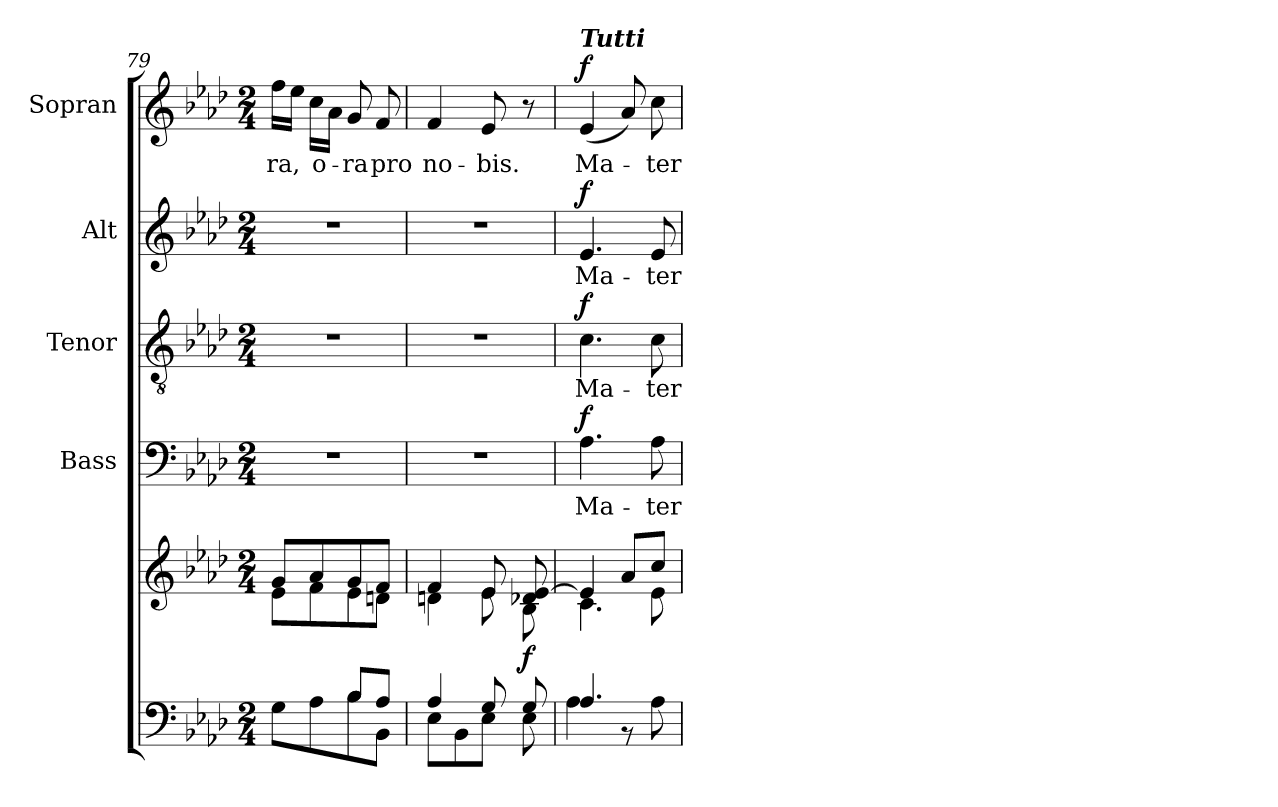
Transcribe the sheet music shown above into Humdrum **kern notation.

**kern	**kern	**dynam	**kern	**text	**dynam	**kern	**text	**dynam	**kern	**text	**dynam	**kern	**text	**dynam
*part5	*part5	*part5	*part4	*part4	*part4	*part3	*part3	*part3	*part2	*part2	*part2	*part1	*part1	*part1
*staff6	*staff5	*staff5/6	*staff4	*staff4	*staff4	*staff3	*staff3	*staff3	*staff2	*staff2	*staff2	*staff1	*staff1	*staff1
*	*	*	*I"Bass	*	*	*I"Tenor	*	*	*I"Alt	*	*	*I"Sopran	*	*
*	*	*	*I'B.	*	*	*I'T.	*	*	*I'A.	*	*	*I'S.	*	*
*clefF4	*clefG2	*	*clefF4	*	*	*clefGv2	*	*	*clefG2	*	*	*clefG2	*	*
*k[b-e-a-d-]	*k[b-e-a-d-]	*	*k[b-e-a-d-]	*	*	*k[b-e-a-d-]	*	*	*k[b-e-a-d-]	*	*	*k[b-e-a-d-]	*	*
*A-:	*A-:	*	*A-:	*	*	*A-:	*	*	*A-:	*	*	*A-:	*	*
*M2/4	*M2/4	*	*M2/4	*	*	*M2/4	*	*	*M2/4	*	*	*M2/4	*	*
=79	=79	=79	=79	=79	=79	=79	=79	=79	=79	=79	=79	=79	=79	=79
*^	*^	*	*	*	*	*	*	*	*	*	*	*	*	*
!	!	!	!	!	!	!	!	!	!	!	!	!	!	!	!LO:LY:b	!
4ryy	8G\L	8g/L	8e-\L	.	2r	.	.	2r	.	.	2r	.	.	16ff\LL	-ra,	.
.	.	.	.	.	.	.	.	.	.	.	.	.	.	16ee-\JJ	.	.
!	!	!	!	!	!	!	!	!	!	!	!	!	!	!	!LO:LY:b	!
.	8A-\	8a-/	8f\	.	.	.	.	.	.	.	.	.	.	16cc\LL	o-	.
.	.	.	.	.	.	.	.	.	.	.	.	.	.	16a-\JJ	.	.
!	!	!	!	!	!	!	!	!	!	!	!	!	!	!	!LO:LY:b	!
8B-/L	8B-\	8g/	8e-\	.	.	.	.	.	.	.	.	.	.	8g/	-ra	.
!	!	!	!	!	!	!	!	!	!	!	!	!	!	!	!LO:LY:b	!
8A-/J	8BB-\J	8f/J	8dn\J	.	.	.	.	.	.	.	.	.	.	8f/	pro	.
=80	=80	=80	=80	=80	=80	=80	=80	=80	=80	=80	=80	=80	=80	=80	=80	=80
!	!	!	!	!	!	!	!	!	!	!	!	!	!	!	!LO:LY:b	!
4A-/	8E-\L	4f/	4dn\	.	2r	.	.	2r	.	.	2r	.	.	4f/	no-	.
.	8BB-\	.	.	.	.	.	.	.	.	.	.	.	.	.	.	.
!	!	!	!	!	!	!	!	!	!	!	!	!	!	!	!LO:LY:b	!
8G/	8E-\J	8e-/	8e-\	.	.	.	.	.	.	.	.	.	.	8e-/	-bis.	.
!	!	!	!	!LO:DY:b	!	!	!	!	!	!	!	!	!	!	!	!
8G/	8E-\	8d-X/ [>8e-/	8B-\	f	.	.	.	.	.	.	.	.	.	8r	.	.
=81	=81	=81	=81	=81	=81	=81	=81	=81	=81	=81	=81	=81	=81	=81	=81	=81
!	!	!	!	!	!	!	!	!	!	!	!	!	!	!LO:TX:a:Bi:t=Tutti	!	!
!	!	!	!	!	!	!LO:LY:b	!LO:DY:a	!	!LO:LY:b	!LO:DY:a	!	!LO:LY:b	!LO:DY:a	!	!LO:LY:b	!LO:DY:a
4.A-/	4A-\	4e-/]	4.c\	.	4.A-\	Ma-	f	4.c\	Ma-	f	4.e-/	Ma-	f	(<4e-/	Ma-	f
.	8r	8a-/L	.	.	.	.	.	.	.	.	.	.	.	8a-/)	.	.
!	!	!	!	!	!	!LO:LY:b	!	!	!LO:LY:b	!	!	!LO:LY:b	!	!	!LO:LY:b	!
8ryy	8A-\	8cc/J	8e-\	.	8A-\	-ter	.	8c\	-ter	.	8e-/	-ter	.	8cc\	-ter	.
*v	*v	*	*	*	*	*	*	*	*	*	*	*	*	*	*	*
*	*v	*v	*	*	*	*	*	*	*	*	*	*	*	*	*
=	=	=	=	=	=	=	=	=	=	=	=	=	=	=
*-	*-	*-	*-	*-	*-	*-	*-	*-	*-	*-	*-	*-	*-	*-
